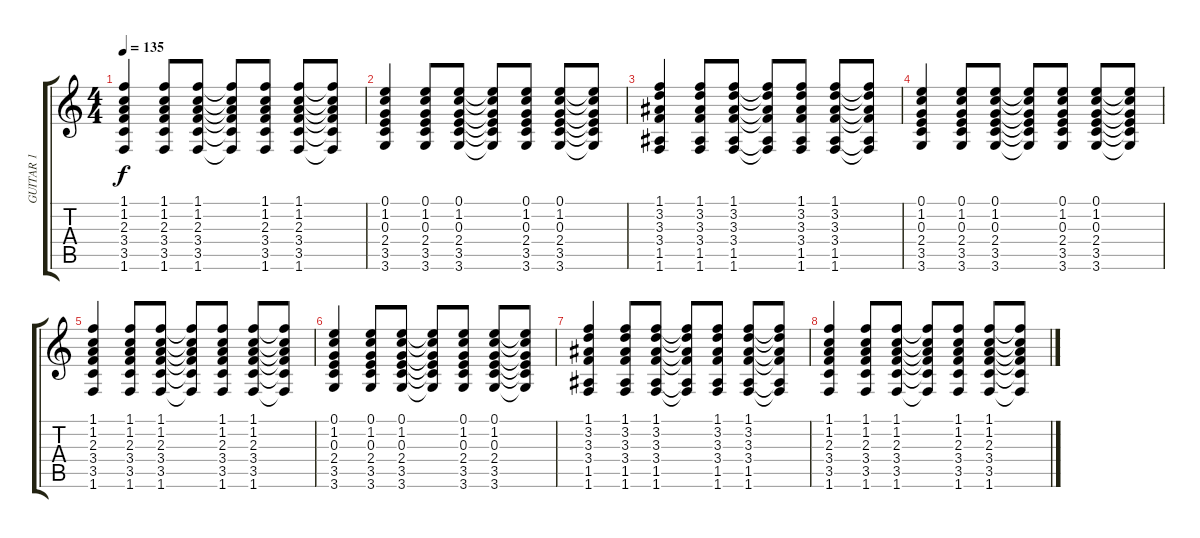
\track ("GUITAR 1" "GUITAR 1") {instrument acousticguitarsteel}
\staff {score tabs}
\tuning (E4 B3 G3 D3 A2 E2) {hide}
\ts (4 4)
\tempo 135
\clef g2
\ks c
(1.1 1.2 2.3 3.4 3.5 1.6).4{dy f} (1.1 1.2 2.3 3.4 3.5 1.6).8 (1.1 1.2 2.3 3.4 3.5 1.6).8 (1.1{t} 1.2{t} 2.3{t} 3.4{t} 3.5{t} 1.6{t}).8 (1.1 1.2 2.3 3.4 3.5 1.6).8 (1.1 1.2 2.3 3.4 3.5 1.6).8 (1.1{t} 1.2{t} 2.3{t} 3.4{t} 3.5{t} 1.6{t}).8 |
(0.1 1.2 0.3 2.4 3.5 3.6).4 (0.1 1.2 0.3 2.4 3.5 3.6).8 (0.1 1.2 0.3 2.4 3.5 3.6).8 (0.1{t} 1.2{t} 0.3{t} 2.4{t} 3.5{t} 3.6{t}).8 (0.1 1.2 0.3 2.4 3.5 3.6).8 (0.1 1.2 0.3 2.4 3.5 3.6).8 (0.1{t} 1.2{t} 0.3{t} 2.4{t} 3.5{t} 3.6{t}).8 |
(1.1 3.2 3.3 3.4 1.5 1.6).4 (1.1 3.2 3.3 3.4 1.5 1.6).8 (1.1 3.2 3.3 3.4 1.5 1.6).8 (1.1{t} 3.2{t} 3.3{t} 3.4{t} 1.5{t} 1.6{t}).8 (1.1 3.2 3.3 3.4 1.5 1.6).8 (1.1 3.2 3.3 3.4 1.5 1.6).8 (1.1{t} 3.2{t} 3.3{t} 3.4{t} 1.5{t} 1.6{t}).8 |
(0.1 1.2 0.3 2.4 3.5 3.6).4 (0.1 1.2 0.3 2.4 3.5 3.6).8 (0.1 1.2 0.3 2.4 3.5 3.6).8 (0.1{t} 1.2{t} 0.3{t} 2.4{t} 3.5{t} 3.6{t}).8 (0.1 1.2 0.3 2.4 3.5 3.6).8 (0.1 1.2 0.3 2.4 3.5 3.6).8 (0.1{t} 1.2{t} 0.3{t} 2.4{t} 3.5{t} 3.6{t}).8 |
(1.1 1.2 2.3 3.4 3.5 1.6).4 (1.1 1.2 2.3 3.4 3.5 1.6).8 (1.1 1.2 2.3 3.4 3.5 1.6).8 (1.1{t} 1.2{t} 2.3{t} 3.4{t} 3.5{t} 1.6{t}).8 (1.1 1.2 2.3 3.4 3.5 1.6).8 (1.1 1.2 2.3 3.4 3.5 1.6).8 (1.1{t} 1.2{t} 2.3{t} 3.4{t} 3.5{t} 1.6{t}).8 |
(0.1 1.2 0.3 2.4 3.5 3.6).4 (0.1 1.2 0.3 2.4 3.5 3.6).8 (0.1 1.2 0.3 2.4 3.5 3.6).8 (0.1{t} 1.2{t} 0.3{t} 2.4{t} 3.5{t} 3.6{t}).8 (0.1 1.2 0.3 2.4 3.5 3.6).8 (0.1 1.2 0.3 2.4 3.5 3.6).8 (0.1{t} 1.2{t} 0.3{t} 2.4{t} 3.5{t} 3.6{t}).8 |
(1.1 3.2 3.3 3.4 1.5 1.6).4 (1.1 3.2 3.3 3.4 1.5 1.6).8 (1.1 3.2 3.3 3.4 1.5 1.6).8 (1.1{t} 3.2{t} 3.3{t} 3.4{t} 1.5{t} 1.6{t}).8 (1.1 3.2 3.3 3.4 1.5 1.6).8 (1.1 3.2 3.3 3.4 1.5 1.6).8 (1.1{t} 3.2{t} 3.3{t} 3.4{t} 1.5{t} 1.6{t}).8 |
(1.1 1.2 2.3 3.4 3.5 1.6).4 (1.1 1.2 2.3 3.4 3.5 1.6).8 (1.1 1.2 2.3 3.4 3.5 1.6).8 (1.1{t} 1.2{t} 2.3{t} 3.4{t} 3.5{t} 1.6{t}).8 (1.1 1.2 2.3 3.4 3.5 1.6).8 (1.1 1.2 2.3 3.4 3.5 1.6).8 (1.1{t} 1.2{t} 2.3{t} 3.4{t} 3.5{t} 1.6{t}).8
